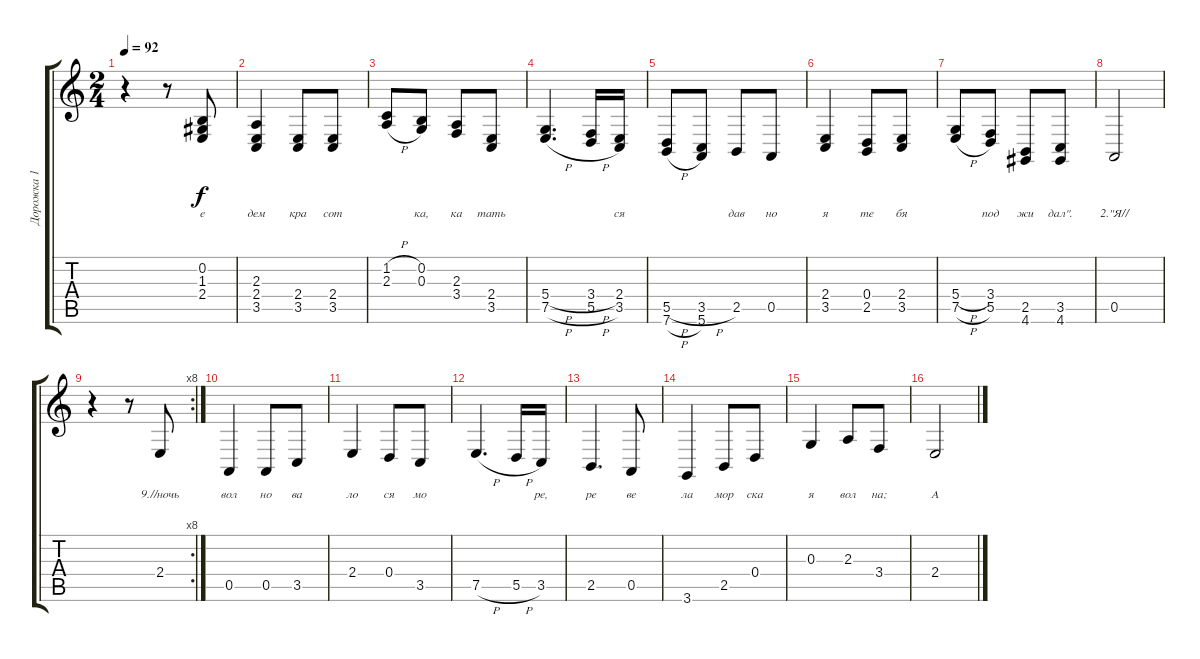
\track ("Дорожка 1" "Дорожка 1") {instrument cello}
\staff {score tabs}
\tuning (E4 B3 G3 D3 A2 E2) {hide}
\ts (2 4)
\tempo 92
\clef g2
\ks c
r.4{dy f} r.8 (0.2 1.3 2.4).8{lyrics (0 "е") lyrics (1 "") lyrics (2 "") lyrics (3 "") lyrics (4 "")} |
(2.3 2.4 3.5).4{lyrics (0 "дем") lyrics (1 "") lyrics (2 "") lyrics (3 "") lyrics (4 "")} (2.4 3.5).8{lyrics (0 "кра") lyrics (1 "") lyrics (2 "") lyrics (3 "") lyrics (4 "")} (2.4 3.5).8{lyrics (0 "сот") lyrics (1 "") lyrics (2 "") lyrics (3 "") lyrics (4 "")} |
(1.2{h} 2.3{h}).8{lyrics (0 "") lyrics (1 "") lyrics (2 "") lyrics (3 "") lyrics (4 "")} (0.2 0.3).8{lyrics (0 "ка,") lyrics (1 "") lyrics (2 "") lyrics (3 "") lyrics (4 "")} (2.3 3.4).8{lyrics (0 "ка") lyrics (1 "") lyrics (2 "") lyrics (3 "") lyrics (4 "")} (2.4 3.5).8{lyrics (0 "тать") lyrics (1 "") lyrics (2 "") lyrics (3 "") lyrics (4 "")} |
(5.4{h} 7.5{h}).4{d lyrics (0 "") lyrics (1 "") lyrics (2 "") lyrics (3 "") lyrics (4 "")} (3.4{h} 5.5{h}).16{lyrics (0 "") lyrics (1 "") lyrics (2 "") lyrics (3 "") lyrics (4 "")} (2.4 3.5).16{lyrics (0 "ся") lyrics (1 "") lyrics (2 "") lyrics (3 "") lyrics (4 "")} |
(5.5{h} 7.6{h}).8{lyrics (0 "") lyrics (1 "") lyrics (2 "") lyrics (3 "") lyrics (4 "")} (3.5{h} 5.6).8{lyrics (0 "") lyrics (1 "") lyrics (2 "") lyrics (3 "") lyrics (4 "")} 2.5.8{lyrics (0 "дав") lyrics (1 "") lyrics (2 "") lyrics (3 "") lyrics (4 "")} 0.5.8{lyrics (0 "но") lyrics (1 "") lyrics (2 "") lyrics (3 "") lyrics (4 "")} |
(2.4 3.5).4{lyrics (0 "я") lyrics (1 "") lyrics (2 "") lyrics (3 "") lyrics (4 "")} (0.4 2.5).8{lyrics (0 "те") lyrics (1 "") lyrics (2 "") lyrics (3 "") lyrics (4 "")} (2.4 3.5).8{lyrics (0 "бя") lyrics (1 "") lyrics (2 "") lyrics (3 "") lyrics (4 "")} |
(5.4{h} 7.5{h}).8{lyrics (0 "") lyrics (1 "") lyrics (2 "") lyrics (3 "") lyrics (4 "")} (3.4 5.5).8{lyrics (0 "под") lyrics (1 "") lyrics (2 "") lyrics (3 "") lyrics (4 "")} (2.5 4.6).8{lyrics (0 "жи") lyrics (1 "") lyrics (2 "") lyrics (3 "") lyrics (4 "")} (3.5 4.6).8{lyrics (0 "дал\".") lyrics (1 "") lyrics (2 "") lyrics (3 "") lyrics (4 "")} |
0.5.2{lyrics (0 "2.\"Я//") lyrics (1 "") lyrics (2 "") lyrics (3 "") lyrics (4 "")} |
\rc 8
r.4 r.8 2.4.8{lyrics (0 "9.//ночь") lyrics (1 "") lyrics (2 "") lyrics (3 "") lyrics (4 "")} |
0.5.4{lyrics (0 "вол") lyrics (1 "") lyrics (2 "") lyrics (3 "") lyrics (4 "")} 0.5.8{lyrics (0 "но") lyrics (1 "") lyrics (2 "") lyrics (3 "") lyrics (4 "")} 3.5.8{lyrics (0 "ва") lyrics (1 "") lyrics (2 "") lyrics (3 "") lyrics (4 "")} |
2.4.4{lyrics (0 "ло") lyrics (1 "") lyrics (2 "") lyrics (3 "") lyrics (4 "")} 0.4.8{lyrics (0 "ся") lyrics (1 "") lyrics (2 "") lyrics (3 "") lyrics (4 "")} 3.5.8{lyrics (0 "мо") lyrics (1 "") lyrics (2 "") lyrics (3 "") lyrics (4 "")} |
7.5{h}.4{d lyrics (0 "") lyrics (1 "") lyrics (2 "") lyrics (3 "") lyrics (4 "")} 5.5{h}.16{lyrics (0 "") lyrics (1 "") lyrics (2 "") lyrics (3 "") lyrics (4 "")} 3.5.16{lyrics (0 "ре,") lyrics (1 "") lyrics (2 "") lyrics (3 "") lyrics (4 "")} |
2.5.4{d lyrics (0 "ре") lyrics (1 "") lyrics (2 "") lyrics (3 "") lyrics (4 "")} 0.5.8{lyrics (0 "ве") lyrics (1 "") lyrics (2 "") lyrics (3 "") lyrics (4 "")} |
3.6.4{lyrics (0 "ла") lyrics (1 "") lyrics (2 "") lyrics (3 "") lyrics (4 "")} 2.5.8{lyrics (0 "мор") lyrics (1 "") lyrics (2 "") lyrics (3 "") lyrics (4 "")} 0.4.8{lyrics (0 "ска") lyrics (1 "") lyrics (2 "") lyrics (3 "") lyrics (4 "")} |
0.3.4{lyrics (0 "я") lyrics (1 "") lyrics (2 "") lyrics (3 "") lyrics (4 "")} 2.3.8{lyrics (0 "вол") lyrics (1 "") lyrics (2 "") lyrics (3 "") lyrics (4 "")} 3.4.8{lyrics (0 "на;") lyrics (1 "") lyrics (2 "") lyrics (3 "") lyrics (4 "")} |
2.4.2{lyrics (0 "А") lyrics (1 "") lyrics (2 "") lyrics (3 "") lyrics (4 "")}
